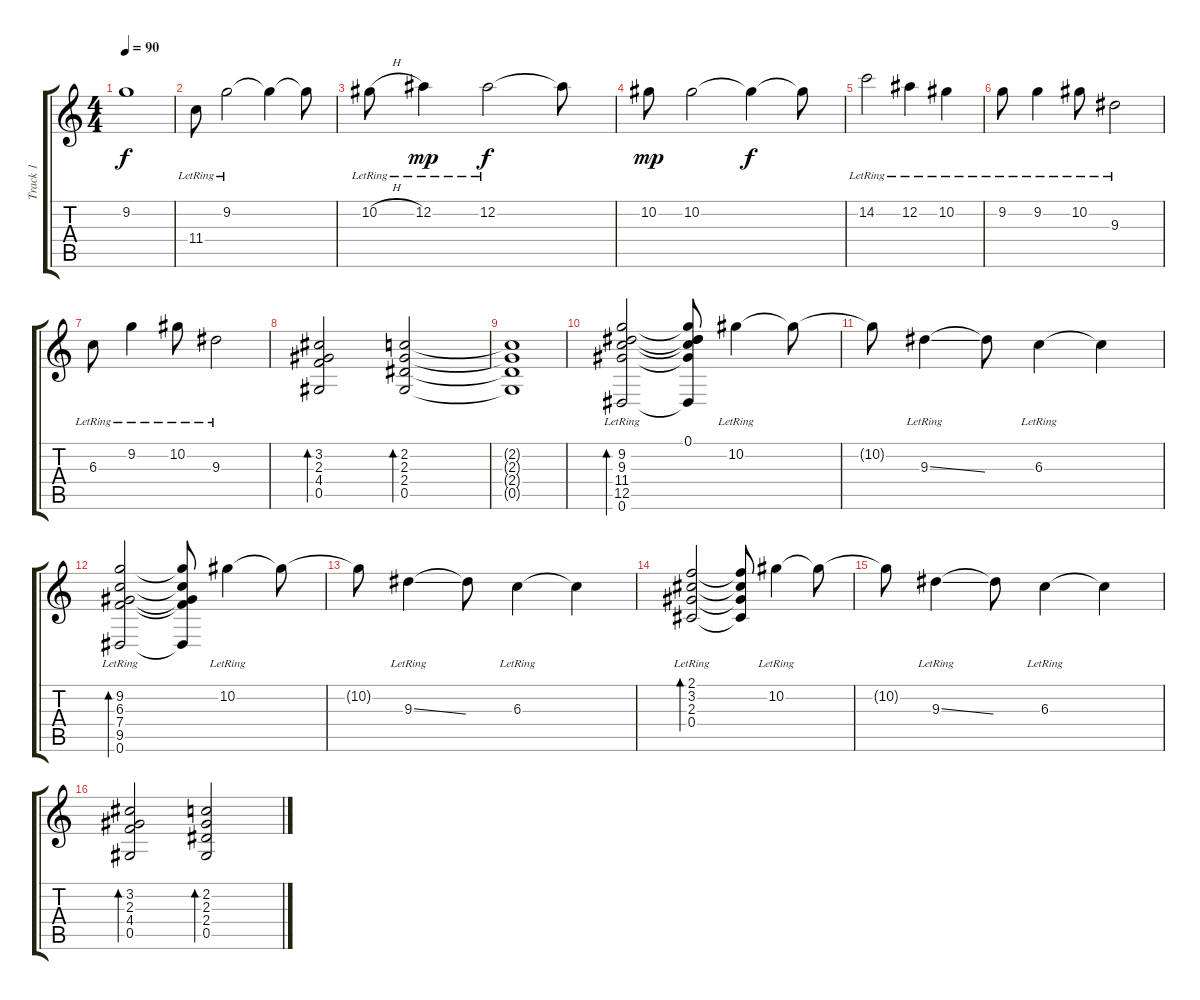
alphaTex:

\track ("Track 1" "Track 1") {instrument acousticguitarnylon}
\staff {score tabs}
\tuning (Eb4 Bb3 Gb3 Db3 Ab2 Eb2) {hide}
\ts (4 4)
\tempo 90
\clef g2
\ks c
9.2{t}.1{dy f} |
11.4{lr}.8 9.2{lr}.2 9.2{t}.4 9.2{t}.8 |
10.2{h lr}.8 12.2{lr}.4{dy mp} 12.2{lr}.2{dy f} 12.2{t}.8 |
10.2.8{dy mp} 10.2.2 10.2{t}.4{dy f} 10.2{t}.8 |
14.2{lr}.2 12.2{lr}.4 10.2{lr}.4 |
9.2{lr}.8 9.2{lr}.4 10.2{lr}.8 9.3{lr}.2 |
6.3{lr}.8 9.2{lr}.4 10.2{lr}.8 9.3{lr}.2 |
(3.2 2.3 4.4 0.5).2{bd 240} (2.2 2.3 2.4 0.5).2{bd 240} |
(2.2{t} 2.3{t} 2.4{t} 0.5{t}).1 |
(9.2 9.3{lr} 11.4{lr} 12.5{lr} 0.6{lr}).2{bd 240} (0.1 9.2{t} 9.3{t} 11.4{t} 12.5{t} 0.6{t}).8 10.2{lr}.4 10.2{t}.8 |
10.2{t}.8 9.3{ss lr}.4 9.3{t}.8 6.3{lr}.4 6.3{t}.4 |
(9.2{lr} 6.3{lr} 7.4{lr} 9.5{lr} 0.6).2{bd 240} (9.2{t} 6.3{t} 7.4{t} 9.5{t} 0.6{t}).8 10.2{lr}.4 10.2{t}.8 |
10.2{t}.8 9.3{ss lr}.4 9.3{t}.8 6.3{lr}.4 6.3{t}.4 |
(2.1 3.2 2.3{lr} 0.4{lr}).2{bd 240} (2.1{t} 3.2{t} 2.3{t} 0.4{t}).8 10.2{lr}.4 10.2{t}.8 |
10.2{t}.8 9.3{ss lr}.4 9.3{t}.8 6.3{lr}.4 6.3{t}.4 |
(3.2 2.3 4.4 0.5).2{bd 240} (2.2 2.3 2.4 0.5).2{bd 240}
